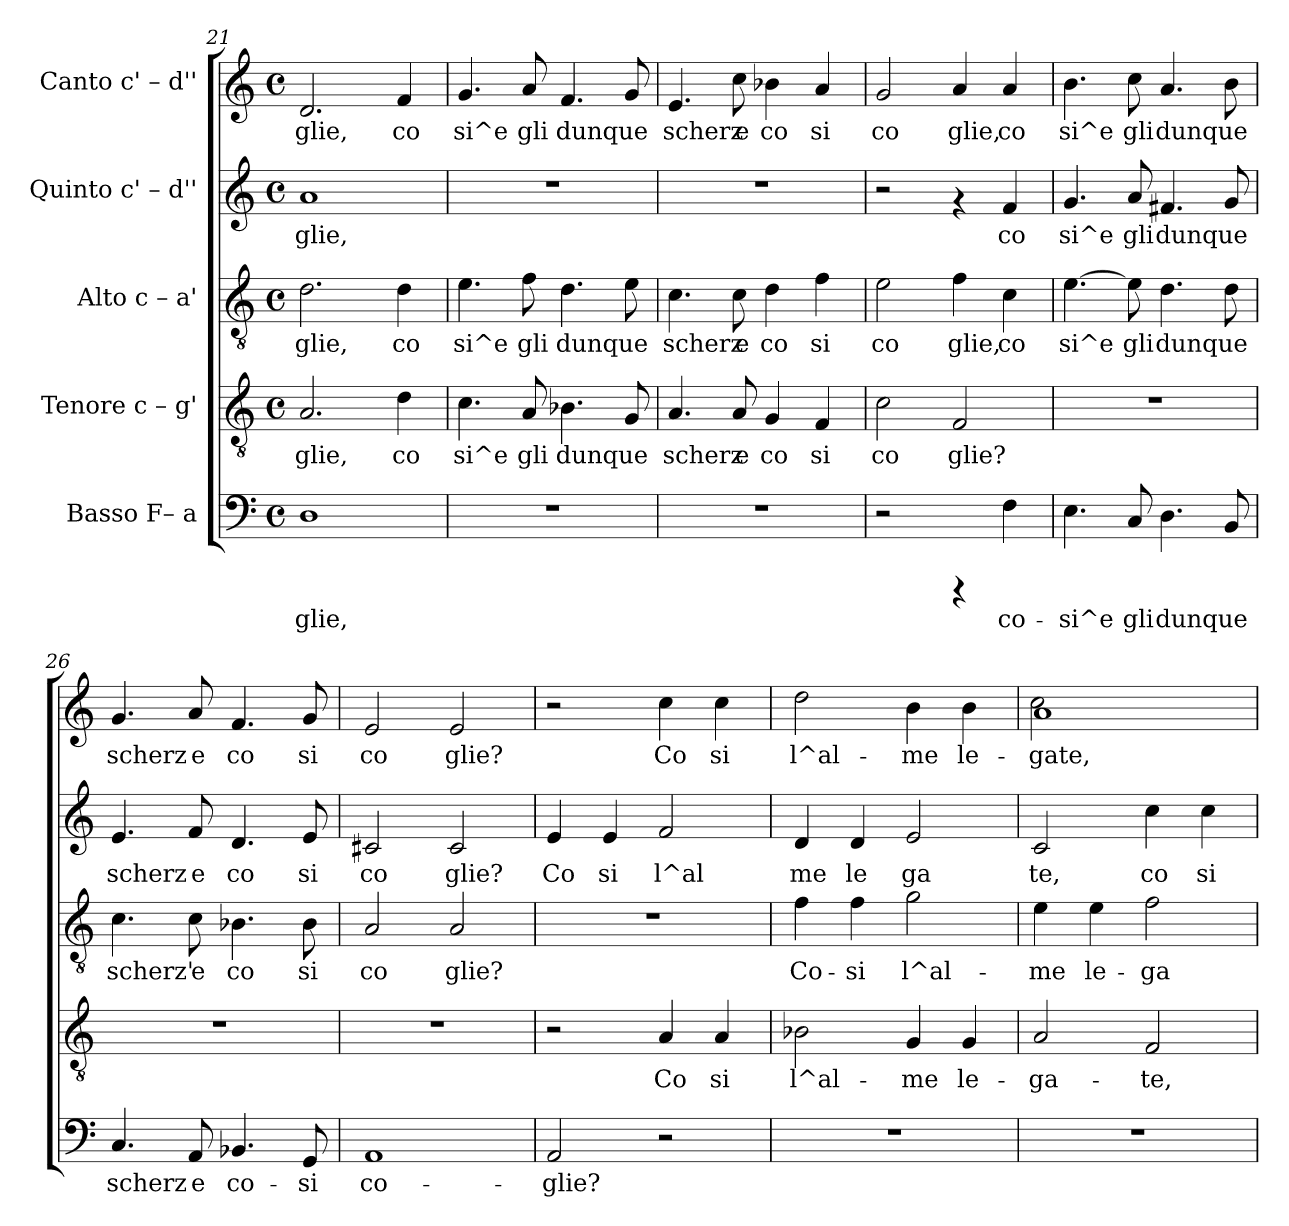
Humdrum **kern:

**kern	**text	**kern	**text	**kern	**text	**kern	**text	**kern	**text
*part5	*part5	*part4	*part4	*part3	*part3	*part2	*part2	*part1	*part1
*staff5	*staff5	*staff4	*staff4	*staff3	*staff3	*staff2	*staff2	*staff1	*staff1
*I"Basso  F– a	*	*I"Tenore  c – g'	*	*I"Alto  c – a'	*	*I"Quinto  c' – d''	*	*I"Canto  c' – d''	*
*clefF4	*	*clefGv2	*	*clefGv2	*	*clefG2	*	*clefG2	*
*k[]	*	*k[]	*	*k[]	*	*k[]	*	*k[]	*
*C:	*	*C:	*	*C:	*	*C:	*	*C:	*
*M4/4	*	*M4/4	*	*M4/4	*	*M4/4	*	*M4/4	*
*met(c)	*	*met(c)	*	*met(c)	*	*met(c)	*	*met(c)	*
=21	=21	=21	=21	=21	=21	=21	=21	=21	=21
!	!LO:LY:b:rj	!	!LO:LY:b:rj	!	!LO:LY:b:rj	!	!LO:LY:b:rj	!	!LO:LY:b:rj
1D	-glie,	2.A/	glie,	2.d\	glie,	1a	glie,	2.d/	glie,
!	!	!	!LO:LY:b:rj	!	!LO:LY:b:rj	!	!	!	!LO:LY:b:rj
.	.	4d\	co	4d\	co	.	.	4f/	co
=22	=22	=22	=22	=22	=22	=22	=22	=22	=22
!	!	!	!LO:LY:b:rj	!	!LO:LY:b:rj	!	!	!	!LO:LY:b:rj
1r	.	4.c\	si^e	4.e\	si^e	1r	.	4.g/	si^e
!	!	!	!LO:LY:b:rj	!	!LO:LY:b:rj	!	!	!	!LO:LY:b:rj
.	.	8A/	gli	8f\	gli	.	.	8a/	gli
!	!	!	!LO:LY:b:rj	!	!LO:LY:b:rj	!	!	!	!LO:LY:b:rj
.	.	4.B-X\	dunque	4.d\	dunque	.	.	4.f/	dunque
!	!	!	!LO:LY:b:rj	!	!LO:LY:b:rj	!	!	!	!LO:LY:b:rj
.	.	8G/	.	8e\	.	.	.	8g/	.
=23	=23	=23	=23	=23	=23	=23	=23	=23	=23
!	!	!	!LO:LY:b:rj	!	!LO:LY:b:rj	!	!	!	!LO:LY:b:rj
1r	.	4.A/	scherz	4.c\	scherz	1r	.	4.e/	scherz
!	!	!	!LO:LY:b:rj	!	!LO:LY:b:rj	!	!	!	!LO:LY:b:rj
.	.	8A/	e	8c\	e	.	.	8cc\	e
!	!	!	!LO:LY:b:rj	!	!LO:LY:b:rj	!	!	!	!LO:LY:b:rj
.	.	4G/	co	4d\	co	.	.	4b-X\	co
!	!	!	!LO:LY:b:rj	!	!LO:LY:b:rj	!	!	!	!LO:LY:b:rj
.	.	4F/	si	4f\	si	.	.	4a/	si
=24	=24	=24	=24	=24	=24	=24	=24	=24	=24
!	!	!	!LO:LY:b:rj	!	!LO:LY:b:rj	!	!	!	!LO:LY:b:rj
2r	.	2c\	co	2e\	co	2r	.	2g/	co
!	!	!	!LO:LY:b:rj	!	!LO:LY:b:rj	!	!	!	!LO:LY:b:rj
4rCCC	.	2F/	glie?	4f\	glie,	4rf	.	4a/	glie,
!	!LO:LY:b:rj	!	!	!	!LO:LY:b:rj	!	!LO:LY:b:rj	!	!LO:LY:b:rj
4F\	co-	.	.	4c\	co	4f/	co	4a/	co
=25	=25	=25	=25	=25	=25	=25	=25	=25	=25
!	!LO:LY:b:rj	!	!	!	!LO:LY:b:rj	!	!LO:LY:b:rj	!	!LO:LY:b:rj
4.E\	-si^e	1r	.	[<4.e\	si^e	4.g/	si^e	4.b\	si^e
!	!LO:LY:b:rj	!	!	!	!LO:LY:b:rj	!	!LO:LY:b:rj	!	!LO:LY:b:rj
8C/	gli	.	.	8e\]	gli	8a/	gli	8cc\	gli
!	!LO:LY:b:rj	!	!	!	!LO:LY:b:rj	!	!LO:LY:b:rj	!	!LO:LY:b:rj
4.D\	dunque	.	.	4.d\	dunque	4.f#X/	dunque	4.a/	dunque
!	!LO:LY:b:rj	!	!	!	!LO:LY:b:rj	!	!LO:LY:b:rj	!	!LO:LY:b:rj
8BB/	.	.	.	8d\	.	8g/	.	8b\	.
=26	=26	=26	=26	=26	=26	=26	=26	=26	=26
!	!LO:LY:b:rj	!	!	!	!LO:LY:b:rj	!	!LO:LY:b:rj	!	!LO:LY:b:rj
4.C/	scherz	1r	.	4.c\	scherz'	4.e/	scherz	4.g/	scherz
!	!LO:LY:b:rj	!	!	!	!LO:LY:b:rj	!	!LO:LY:b:rj	!	!LO:LY:b:rj
8AA/	e	.	.	8c\	e	8f/	e	8a/	e
!	!LO:LY:b:rj	!	!	!	!LO:LY:b:rj	!	!LO:LY:b:rj	!	!LO:LY:b:rj
4.BB-X/	co-	.	.	4.B-X\	co	4.d/	co	4.f/	co
!	!LO:LY:b:rj	!	!	!	!LO:LY:b:rj	!	!LO:LY:b:rj	!	!LO:LY:b:rj
8GG/	-si	.	.	8B-\	si	8e/	si	8g/	si
=27	=27	=27	=27	=27	=27	=27	=27	=27	=27
!	!LO:LY:b:rj	!	!	!	!LO:LY:b:rj	!	!LO:LY:b:rj	!	!LO:LY:b:rj
1AA	co-	1r	.	2A/	co	2c#X/	co	2e/	co
!	!	!	!	!	!LO:LY:b:rj	!	!LO:LY:b:rj	!	!LO:LY:b:rj
.	.	.	.	2A/	glie?	2c#/	glie?	2e/	glie?
!!LO:PB:g=z
=28	=28	=28	=28	=28	=28	=28	=28	=28	=28
!	!LO:LY:b:rj	!	!	!	!	!	!LO:LY:b:rj	!	!
2AA/	-glie?	2r	.	1r	.	4e/	Co	2r	.
!	!	!	!	!	!	!	!LO:LY:b:rj	!	!
.	.	.	.	.	.	4e/	si	.	.
!	!	!	!LO:LY:b:rj	!	!	!	!LO:LY:b:rj	!	!LO:LY:b:rj
2r	.	4A/	Co	.	.	2f/	l^al	4cc\	Co
!	!	!	!LO:LY:b:rj	!	!	!	!	!	!LO:LY:b:rj
.	.	4A/	si	.	.	.	.	4cc\	si
=29	=29	=29	=29	=29	=29	=29	=29	=29	=29
!	!	!	!LO:LY:b:rj	!	!LO:LY:b:rj	!	!LO:LY:b:rj	!	!LO:LY:b:rj
1r	.	2B-X\	l^al-	4f\	Co-	4d/	me	2dd\	l^al-
!	!	!	!	!	!LO:LY:b:rj	!	!LO:LY:b:rj	!	!
.	.	.	.	4f\	-si	4d/	le	.	.
!	!	!	!LO:LY:b:rj	!	!LO:LY:b:rj	!	!LO:LY:b:rj	!	!LO:LY:b:rj
.	.	4G/	-me	2g\	l^al-	2e/	ga	4b\	-me
!	!	!	!LO:LY:b:rj	!	!	!	!	!	!LO:LY:b:rj
.	.	4G/	le-	.	.	.	.	4b\	le-
=30	=30	=30	=30	=30	=30	=30	=30	=30	=30
!	!	!	!LO:LY:b:rj	!	!LO:LY:b:rj	!	!LO:LY:b:rj	!	!LO:LY:b:rj
*	*	*	*	*	*	*	*	*^	*
1r	.	2A/	-ga-	4e\	-me	2c/	te,	1a	2cc\	-gate,-
!	!	!	!	!	!LO:LY:b:rj	!	!	!	!	!
.	.	.	.	4e\	le-	.	.	.	.	.
!	!	!	!LO:LY:b:rj	!	!LO:LY:b:rj	!	!LO:LY:b:rj	!	!	!
.	.	2F/	-te,	2f\	-ga-	4cc\	co	.	2ryy	.
!	!	!	!	!	!	!	!LO:LY:b:rj	!	!	!
.	.	.	.	.	.	4cc\	si	.	.	.
*	*	*	*	*	*	*	*	*v	*v	*
=	=	=	=	=	=	=	=	=	=
*-	*-	*-	*-	*-	*-	*-	*-	*-	*-
